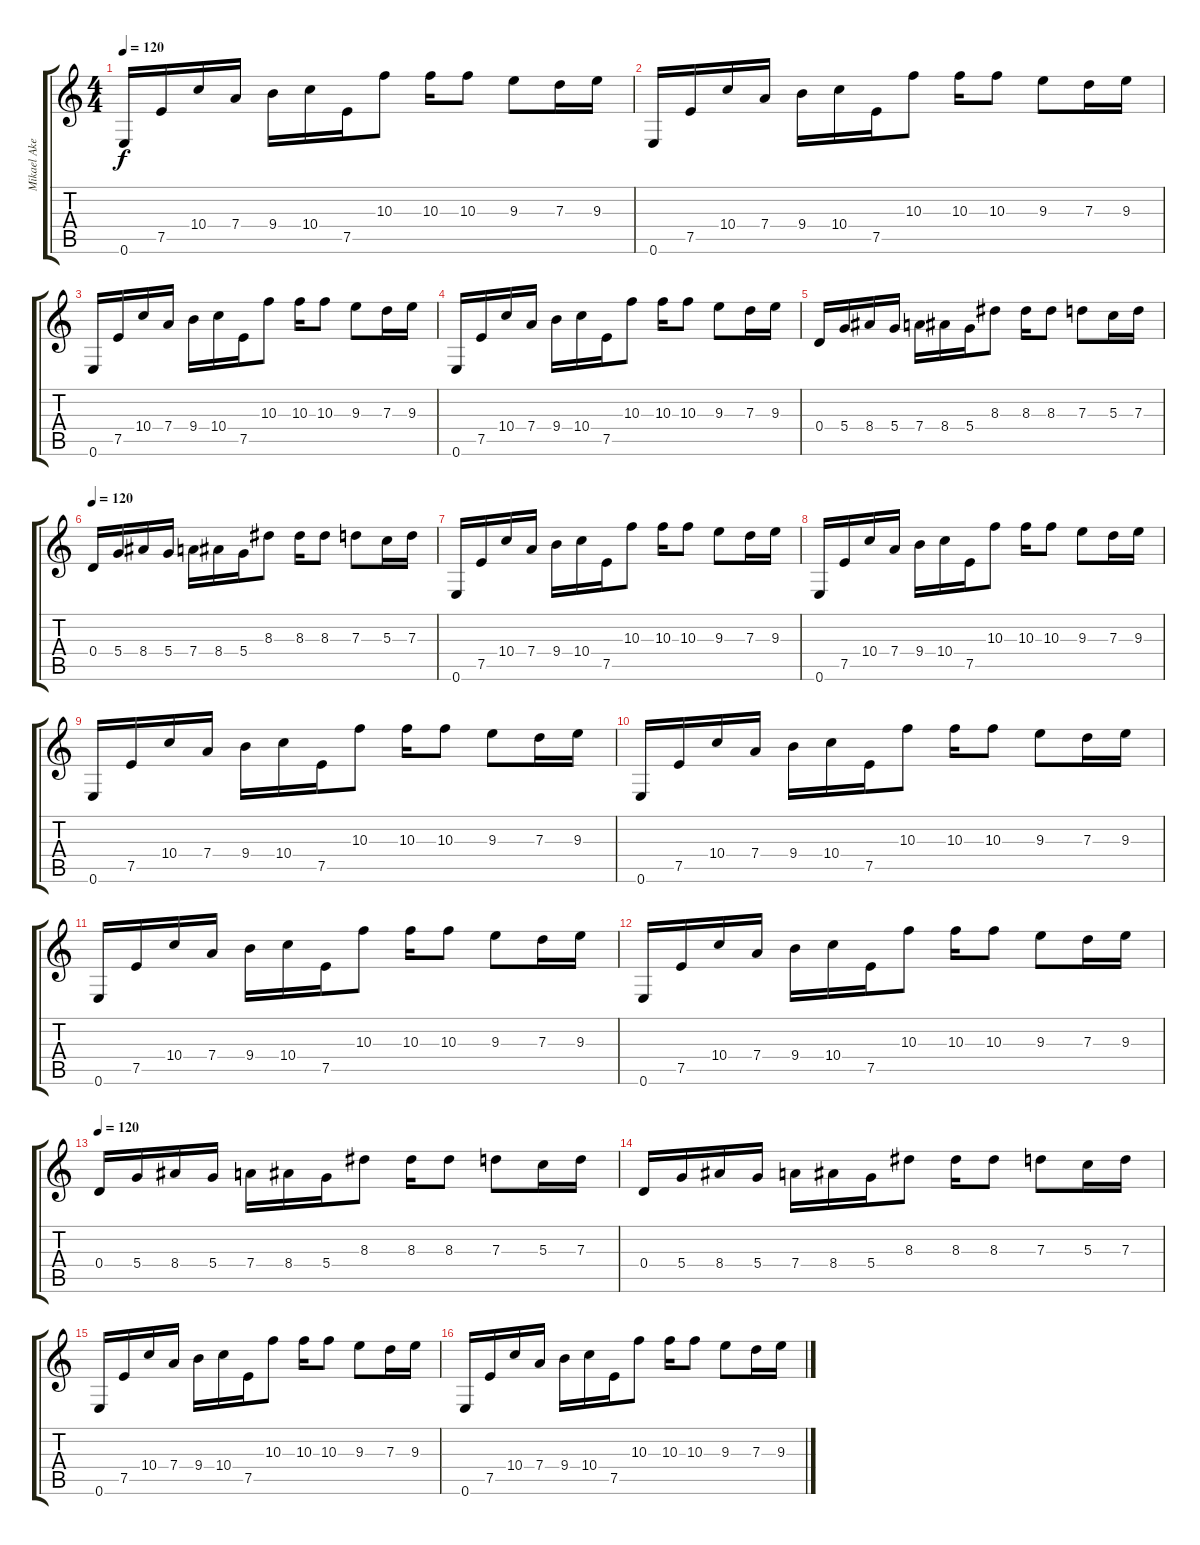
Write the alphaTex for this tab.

\track ("Mikael Akerfeldt" "Mikael Ake") {instrument distortionguitar}
\staff {score tabs}
\tuning (E4 B3 G3 D3 A2 E2) {hide}
\ts (4 4)
\tempo 120
\clef g2
\ks c
0.6.16{dy f} 7.5.16 10.4.16 7.4.16 9.4.16 10.4.16 7.5.16 10.3.8 10.3.16 10.3.8 9.3.8 7.3.16 9.3.16 |
0.6.16 7.5.16 10.4.16 7.4.16 9.4.16 10.4.16 7.5.16 10.3.8 10.3.16 10.3.8 9.3.8 7.3.16 9.3.16 |
0.6.16 7.5.16 10.4.16 7.4.16 9.4.16 10.4.16 7.5.16 10.3.8 10.3.16 10.3.8 9.3.8 7.3.16 9.3.16 |
0.6.16 7.5.16 10.4.16 7.4.16 9.4.16 10.4.16 7.5.16 10.3.8 10.3.16 10.3.8 9.3.8 7.3.16 9.3.16 |
0.4.16 5.4.16 8.4.16 5.4.16 7.4.16 8.4.16 5.4.16 8.3.8 8.3.16 8.3.8 7.3.8 5.3.16 7.3.16 |
\tempo 120
0.4.16 5.4.16 8.4.16 5.4.16 7.4.16 8.4.16 5.4.16 8.3.8 8.3.16 8.3.8 7.3.8 5.3.16 7.3.16 |
0.6.16 7.5.16 10.4.16 7.4.16 9.4.16 10.4.16 7.5.16 10.3.8 10.3.16 10.3.8 9.3.8 7.3.16 9.3.16 |
0.6.16 7.5.16 10.4.16 7.4.16 9.4.16 10.4.16 7.5.16 10.3.8 10.3.16 10.3.8 9.3.8 7.3.16 9.3.16 |
0.6.16 7.5.16 10.4.16 7.4.16 9.4.16 10.4.16 7.5.16 10.3.8 10.3.16 10.3.8 9.3.8 7.3.16 9.3.16 |
0.6.16 7.5.16 10.4.16 7.4.16 9.4.16 10.4.16 7.5.16 10.3.8 10.3.16 10.3.8 9.3.8 7.3.16 9.3.16 |
0.6.16 7.5.16 10.4.16 7.4.16 9.4.16 10.4.16 7.5.16 10.3.8 10.3.16 10.3.8 9.3.8 7.3.16 9.3.16 |
0.6.16 7.5.16 10.4.16 7.4.16 9.4.16 10.4.16 7.5.16 10.3.8 10.3.16 10.3.8 9.3.8 7.3.16 9.3.16 |
\tempo 120
0.4.16 5.4.16 8.4.16 5.4.16 7.4.16 8.4.16 5.4.16 8.3.8 8.3.16 8.3.8 7.3.8 5.3.16 7.3.16 |
0.4.16 5.4.16 8.4.16 5.4.16 7.4.16 8.4.16 5.4.16 8.3.8 8.3.16 8.3.8 7.3.8 5.3.16 7.3.16 |
0.6.16 7.5.16 10.4.16 7.4.16 9.4.16 10.4.16 7.5.16 10.3.8 10.3.16 10.3.8 9.3.8 7.3.16 9.3.16 |
0.6.16 7.5.16 10.4.16 7.4.16 9.4.16 10.4.16 7.5.16 10.3.8 10.3.16 10.3.8 9.3.8 7.3.16 9.3.16
